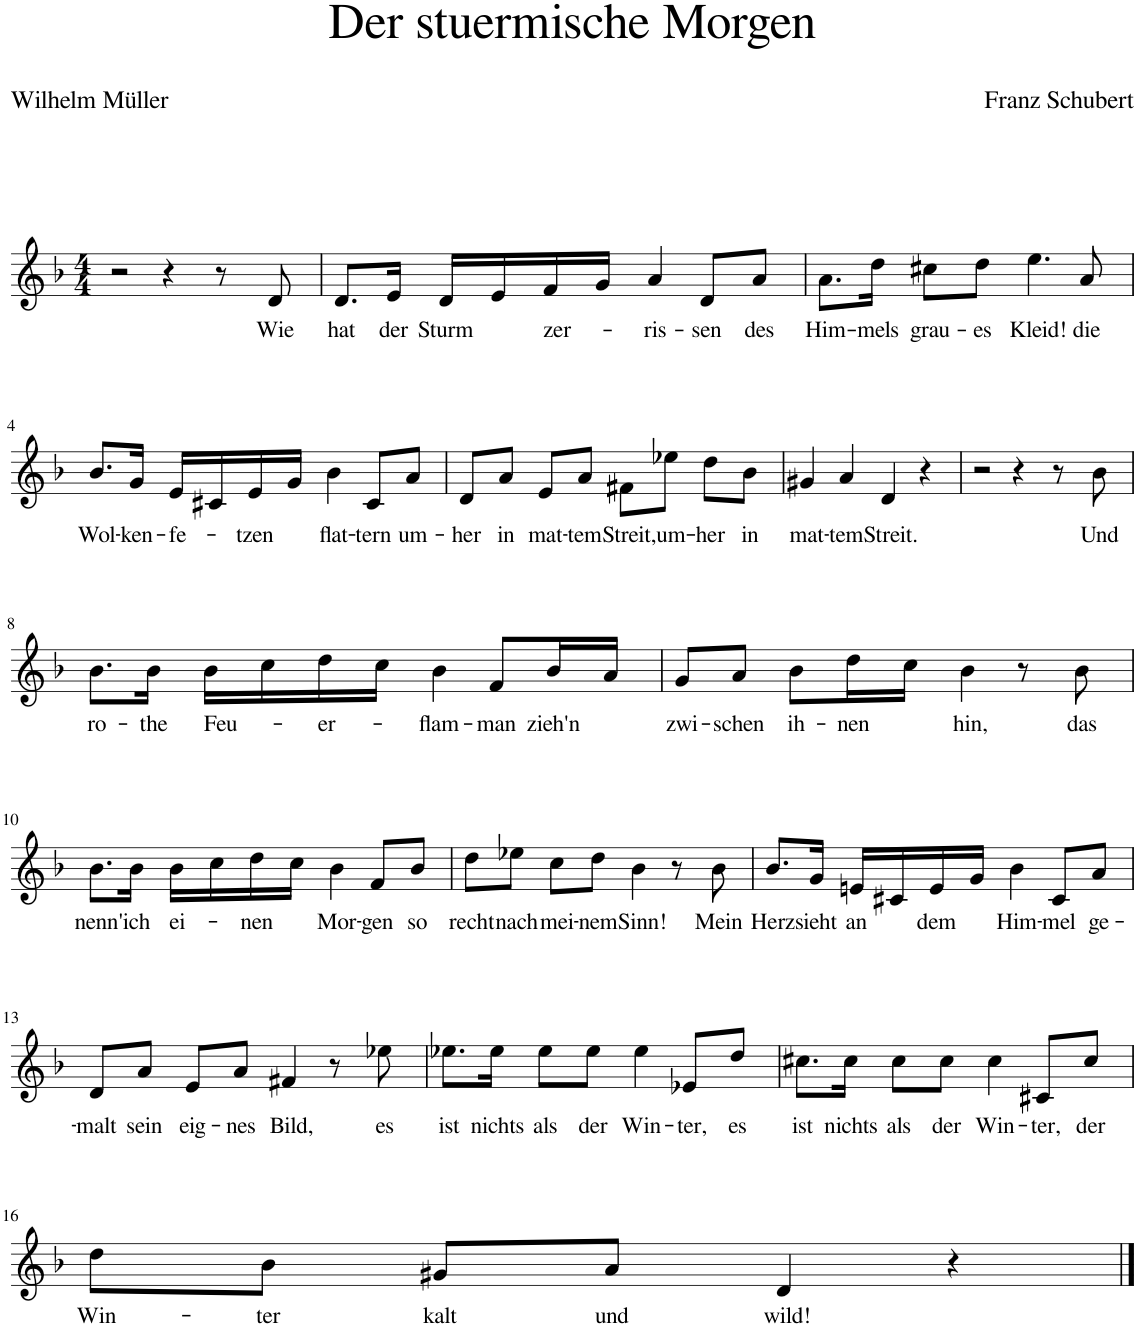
**kern	**text
*part1	*part1
*staff1	*staff1
*I"Piano	*
*I'Pno	*
*clefG2	*
*k[b-]	*
*M4/4	*
=1	=1
2r	.
4r	.
8r	.
!	!LO:LY:b
8d/	Wie
=2	=2
!	!LO:LY:b
8.d/L	hat
!	!LO:LY:b
16e/Jk	der
!	!LO:LY:b
16d/LL	Sturm
16e/	.
!	!LO:LY:b
16f/	zer-
16g/JJ	.
!	!LO:LY:b
4a/	-ris-
!	!LO:LY:b
8d/L	-sen
!	!LO:LY:b
8a/J	des
=3	=3
!	!LO:LY:b
8.a\L	Him-
!	!LO:LY:b
16dd\Jk	-mels
!	!LO:LY:b
8cc#X\L	grau-
!	!LO:LY:b
8dd\J	-es
!	!LO:LY:b
4.ee\	Kleid!
!	!LO:LY:b
8a/	die
!!LO:LB:g=z
=4	=4
!	!LO:LY:b
8.b-/L	Wol-
!	!LO:LY:b
16g/Jk	-ken-
!	!LO:LY:b
16e/LL	-fe-
16c#X/	.
!	!LO:LY:b
16e/	-tzen
16g/JJ	.
!	!LO:LY:b
4b-\	flat-
!	!LO:LY:b
8c#/L	-tern
!	!LO:LY:b
8a/J	um-
=5	=5
!	!LO:LY:b
8d/L	-her
!	!LO:LY:b
8a/J	in
!	!LO:LY:b
8e/L	mat-
!	!LO:LY:b
8a/J	-tem
!	!LO:LY:b
8f#X\L	Streit,
!	!LO:LY:b
8ee-X\J	um-
!	!LO:LY:b
8dd\L	-her
!	!LO:LY:b
8b-\J	in
=6	=6
!	!LO:LY:b
4g#X/	mat-
!	!LO:LY:b
4a/	-tem
!	!LO:LY:b
4d/	Streit.
4r	.
=7	=7
2r	.
4r	.
8r	.
!	!LO:LY:b
8b-\	Und
!!LO:LB:g=z
=8	=8
!	!LO:LY:b
8.b-\L	ro-
!	!LO:LY:b
16b-\Jk	-the
!	!LO:LY:b
16b-\LL	Feu-
16cc\	.
!	!LO:LY:b
16dd\	-er-
16cc\JJ	.
!	!LO:LY:b
4b-\	-flam-
!	!LO:LY:b
8f/L	-man
!	!LO:LY:b
16b-/L	zieh'n
16a/JJ	.
=9	=9
!	!LO:LY:b
8g/L	zwi-
!	!LO:LY:b
8a/J	-schen
!	!LO:LY:b
8b-\L	ih-
!	!LO:LY:b
16dd\L	-nen
16cc\JJ	.
!	!LO:LY:b
4b-\	hin,
8r	.
!	!LO:LY:b
8b-\	das
!!LO:LB:g=z
=10	=10
!	!LO:LY:b
8.b-\L	nenn'
!	!LO:LY:b
16b-\Jk	ich
!	!LO:LY:b
16b-\LL	ei-
16cc\	.
!	!LO:LY:b
16dd\	-nen
16cc\JJ	.
!	!LO:LY:b
4b-\	Mor-
!	!LO:LY:b
8f/L	-gen
!	!LO:LY:b
8b-/J	so
=11	=11
!	!LO:LY:b
8dd\L	recht
!	!LO:LY:b
8ee-X\J	nach
!	!LO:LY:b
8cc\L	mei-
!	!LO:LY:b
8dd\J	-nem
!	!LO:LY:b
4b-\	Sinn!
8r	.
!	!LO:LY:b
8b-\	Mein
=12	=12
!	!LO:LY:b
8.b-/L	Herz
!	!LO:LY:b
16g/Jk	sieht
!	!LO:LY:b
16en/LL	an
16c#X/	.
!	!LO:LY:b
16e/	dem
16g/JJ	.
!	!LO:LY:b
4b-\	Him-
!	!LO:LY:b
8c#/L	-mel
!	!LO:LY:b
8a/J	ge-
!!LO:LB:g=z
=13	=13
!	!LO:LY:b
8d/L	-malt
!	!LO:LY:b
8a/J	sein
!	!LO:LY:b
8e/L	eig-
!	!LO:LY:b
8a/J	-nes
!	!LO:LY:b
4f#X/	Bild,
8r	.
!	!LO:LY:b
8ee-X\	es
=14	=14
!	!LO:LY:b
8.ee-X\L	ist
!	!LO:LY:b
16ee-\Jk	nichts
!	!LO:LY:b
8ee-\L	als
!	!LO:LY:b
8ee-\J	der
!	!LO:LY:b
4ee-\	Win-
!	!LO:LY:b
8e-X/L	-ter,
!	!LO:LY:b
8dd/J	es
=15	=15
!	!LO:LY:b
8.cc#X\L	ist
!	!LO:LY:b
16cc#\Jk	nichts
!	!LO:LY:b
8cc#\L	als
!	!LO:LY:b
8cc#\J	der
!	!LO:LY:b
4cc#\	Win-
!	!LO:LY:b
8c#X/L	-ter,
!	!LO:LY:b
8cc#/J	der
!!LO:LB:g=z
=16	=16
!	!LO:LY:b
8dd\L	Win-
!	!LO:LY:b
8b-\J	-ter
!	!LO:LY:b
8g#X/L	kalt
!	!LO:LY:b
8a/J	und
!	!LO:LY:b
4d/	wild!
4r	.
==	==
*-	*-
